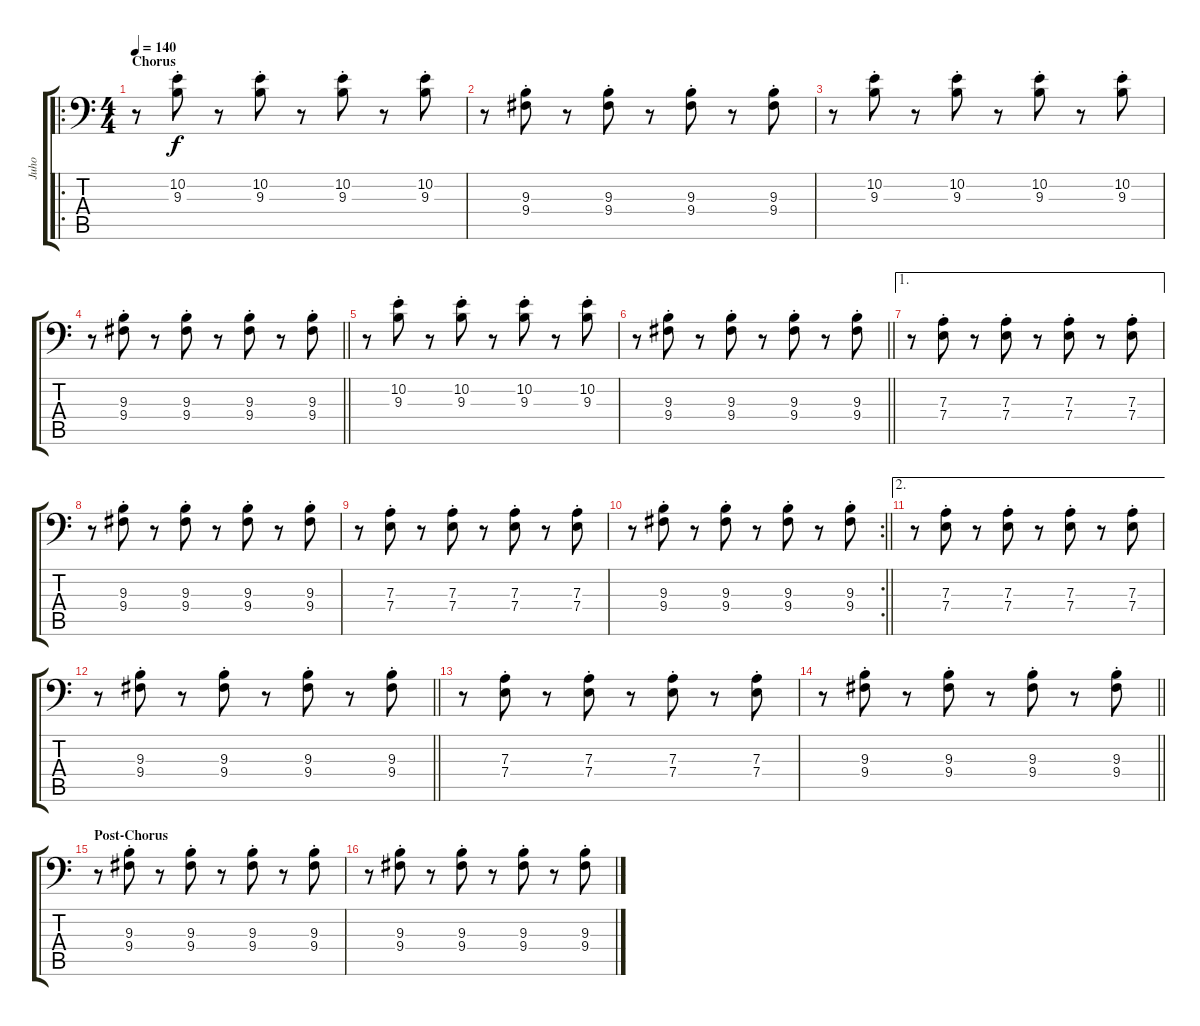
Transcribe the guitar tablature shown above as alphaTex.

\track ("Juho" "Juho") {instrument accordion}
\staff {score tabs}
\tuning (B3 Gb3 D3 A2 E2 A1) {hide}
\ro
\ts (4 4)
\section ("" "Chorus")
\tempo 140
\clef f4
\ks c
r.8{dy f volume 12} (10.2{st} 9.3{st}).8 r.8 (10.2{st} 9.3{st}).8 r.8 (10.2{st} 9.3{st}).8 r.8 (10.2{st} 9.3{st}).8 |
r.8 (9.3{st} 9.4{st}).8 r.8 (9.3{st} 9.4{st}).8 r.8 (9.3{st} 9.4{st}).8 r.8 (9.3{st} 9.4{st}).8 |
r.8 (10.2{st} 9.3{st}).8 r.8 (10.2{st} 9.3{st}).8 r.8 (10.2{st} 9.3{st}).8 r.8 (10.2{st} 9.3{st}).8 |
\barLineRight lightlight
r.8 (9.3{st} 9.4{st}).8 r.8 (9.3{st} 9.4{st}).8 r.8 (9.3{st} 9.4{st}).8 r.8 (9.3{st} 9.4{st}).8 |
r.8 (10.2{st} 9.3{st}).8 r.8 (10.2{st} 9.3{st}).8 r.8 (10.2{st} 9.3{st}).8 r.8 (10.2{st} 9.3{st}).8 |
\barLineRight lightlight
r.8 (9.3{st} 9.4{st}).8 r.8 (9.3{st} 9.4{st}).8 r.8 (9.3{st} 9.4{st}).8 r.8 (9.3{st} 9.4{st}).8 |
\ae 1
\section ("" "")
r.8 (7.3{st} 7.4{st}).8 r.8 (7.3{st} 7.4{st}).8 r.8 (7.3{st} 7.4{st}).8 r.8 (7.3{st} 7.4{st}).8 |
r.8 (9.3{st} 9.4{st}).8 r.8 (9.3{st} 9.4{st}).8 r.8 (9.3{st} 9.4{st}).8 r.8 (9.3{st} 9.4{st}).8 |
r.8 (7.3{st} 7.4{st}).8 r.8 (7.3{st} 7.4{st}).8 r.8 (7.3{st} 7.4{st}).8 r.8 (7.3{st} 7.4{st}).8 |
\rc 2
\barLineRight lightlight
r.8 (9.3{st} 9.4{st}).8 r.8 (9.3{st} 9.4{st}).8 r.8 (9.3{st} 9.4{st}).8 r.8 (9.3{st} 9.4{st}).8 |
\ae 2
\section ("" "")
r.8 (7.3{st} 7.4{st}).8 r.8 (7.3{st} 7.4{st}).8 r.8 (7.3{st} 7.4{st}).8 r.8 (7.3{st} 7.4{st}).8 |
\barLineRight lightlight
r.8 (9.3{st} 9.4{st}).8 r.8 (9.3{st} 9.4{st}).8 r.8 (9.3{st} 9.4{st}).8 r.8 (9.3{st} 9.4{st}).8 |
r.8 (7.3{st} 7.4{st}).8 r.8 (7.3{st} 7.4{st}).8 r.8 (7.3{st} 7.4{st}).8 r.8 (7.3{st} 7.4{st}).8 |
\barLineRight lightlight
r.8 (9.3{st} 9.4{st}).8 r.8 (9.3{st} 9.4{st}).8 r.8 (9.3{st} 9.4{st}).8 r.8 (9.3{st} 9.4{st}).8 |
\section ("" "Post-Chorus")
r.8 (9.3{st} 9.4{st}).8 r.8 (9.3{st} 9.4{st}).8 r.8 (9.3{st} 9.4{st}).8 r.8 (9.3{st} 9.4{st}).8 |
r.8 (9.3{st} 9.4{st}).8 r.8 (9.3{st} 9.4{st}).8 r.8 (9.3{st} 9.4{st}).8 r.8 (9.3{st} 9.4{st}).8
